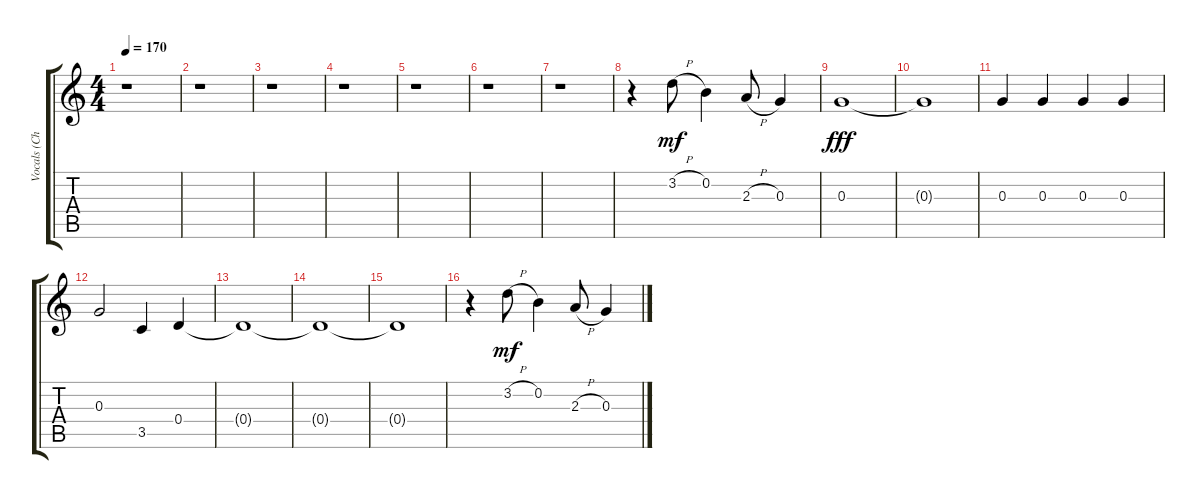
\track ("Vocals (Chris Martin)" "Vocals (Ch") {instrument distortionguitar}
\staff {score tabs}
\tuning (E4 B3 G3 D3 A2 E2) {hide}
\ts (4 4)
\tempo 170
\clef g2
\ks c
r.1{dy fff} |
r.1 |
r.1 |
r.1 |
r.1 |
r.1 |
r.1 |
r.4 3.2{h}.8{dy mf} 0.2.4 2.3{h}.8 0.3.4 |
0.3.1{dy fff} |
0.3{t}.1 |
0.3.4 0.3.4 0.3.4 0.3.4 |
0.3.2 3.5.4 0.4.4 |
0.4{t}.1 |
0.4{t}.1 |
0.4{t}.1 |
r.4 3.2{h}.8{dy mf} 0.2.4 2.3{h}.8 0.3.4
